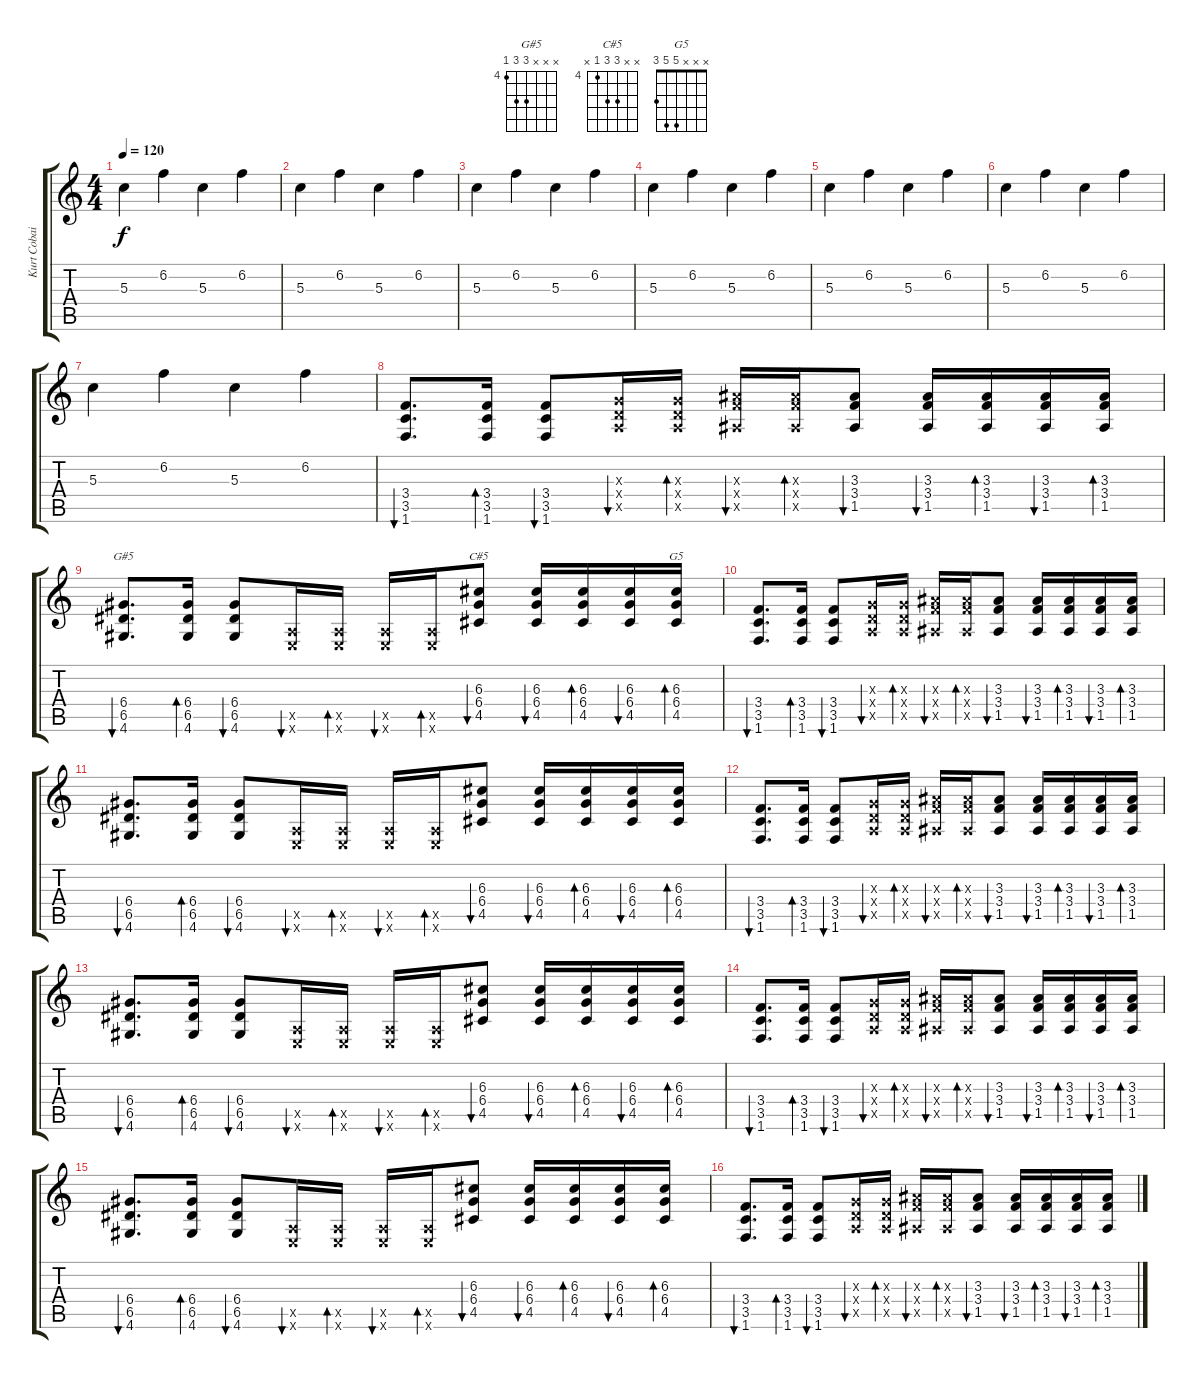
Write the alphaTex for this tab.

\track ("Kurt Cobain " "Kurt Cobai") {mute instrument electricguitarclean}
\staff {score tabs}
\tuning (E4 B3 G3 D3 A2 E2) {hide}
\chord ("G#5" x x x 6 6 4) {firstfret 4}
\chord ("C#5" x x 6 6 4 x) {firstfret 4}
\chord ("G5" x x x 5 5 3)
\ts (4 4)
\tempo 120
\clef g2
\ks c
5.3.4{dy f instrument distortionguitar} 6.2.4 5.3.4 6.2.4 |
5.3.4{instrument distortionguitar} 6.2.4 5.3.4 6.2.4 |
5.3.4{instrument distortionguitar} 6.2.4 5.3.4 6.2.4 |
5.3.4{instrument distortionguitar} 6.2.4 5.3.4 6.2.4 |
5.3.4{instrument distortionguitar} 6.2.4 5.3.4 6.2.4 |
5.3.4{instrument distortionguitar} 6.2.4 5.3.4 6.2.4 |
5.3.4{instrument distortionguitar} 6.2.4 5.3.4 6.2.4 |
(3.4 3.5 1.6).8{d bu 60 instrument distortionguitar} (3.4 3.5 1.6).16{bd 60} (3.4 3.5 1.6).8{bu 60} (0.3{x} 0.4{x} 0.5{x}).16{bu 60} (0.3{x} 0.4{x} 0.5{x}).16{bd 60} (3.3{x} 3.4{x} 1.5{x}).16{bu 60} (3.3{x} 3.4{x} 1.5{x}).16{bd 60} (3.3 3.4 1.5).8{bu 60} (3.3 3.4 1.5).16{bu 60} (3.3 3.4 1.5).16{bd 60} (3.3 3.4 1.5).16{bu 60} (3.3 3.4 1.5).16{bd 60} |
(6.4 6.5 4.6).8{d bu 60 ch "G#5"} (6.4 6.5 4.6).16{bd 60} (6.4 6.5 4.6).8{bu 60} (0.5{x} 0.6{x}).16{bu 60} (0.5{x} 0.6{x}).16{bd 60} (0.5{x} 0.6{x}).16{bu 60} (0.5{x} 0.6{x}).16{bd 60} (6.3 6.4 4.5).8{bu 60 ch "C#5"} (6.3 6.4 4.5).16{bu 60} (6.3 6.4 4.5).16{bd 60} (6.3 6.4 4.5).16{bu 60} (6.3 6.4 4.5).16{bd 60 ch "G5"} |
(3.4 3.5 1.6).8{d bu 60 instrument distortionguitar} (3.4 3.5 1.6).16{bd 60} (3.4 3.5 1.6).8{bu 60} (0.3{x} 0.4{x} 0.5{x}).16{bu 60} (0.3{x} 0.4{x} 0.5{x}).16{bd 60} (3.3{x} 3.4{x} 1.5{x}).16{bu 60} (3.3{x} 3.4{x} 1.5{x}).16{bd 60} (3.3 3.4 1.5).8{bu 60} (3.3 3.4 1.5).16{bu 60} (3.3 3.4 1.5).16{bd 60} (3.3 3.4 1.5).16{bu 60} (3.3 3.4 1.5).16{bd 60} |
(6.4 6.5 4.6).8{d bu 60} (6.4 6.5 4.6).16{bd 60} (6.4 6.5 4.6).8{bu 60} (0.5{x} 0.6{x}).16{bu 60} (0.5{x} 0.6{x}).16{bd 60} (0.5{x} 0.6{x}).16{bu 60} (0.5{x} 0.6{x}).16{bd 60} (6.3 6.4 4.5).8{bu 60} (6.3 6.4 4.5).16{bu 60} (6.3 6.4 4.5).16{bd 60} (6.3 6.4 4.5).16{bu 60} (6.3 6.4 4.5).16{bd 60} |
(3.4 3.5 1.6).8{d bu 60 instrument distortionguitar} (3.4 3.5 1.6).16{bd 60} (3.4 3.5 1.6).8{bu 60} (0.3{x} 0.4{x} 0.5{x}).16{bu 60} (0.3{x} 0.4{x} 0.5{x}).16{bd 60} (3.3{x} 3.4{x} 1.5{x}).16{bu 60} (3.3{x} 3.4{x} 1.5{x}).16{bd 60} (3.3 3.4 1.5).8{bu 60} (3.3 3.4 1.5).16{bu 60} (3.3 3.4 1.5).16{bd 60} (3.3 3.4 1.5).16{bu 60} (3.3 3.4 1.5).16{bd 60} |
(6.4 6.5 4.6).8{d bu 60} (6.4 6.5 4.6).16{bd 60} (6.4 6.5 4.6).8{bu 60} (0.5{x} 0.6{x}).16{bu 60} (0.5{x} 0.6{x}).16{bd 60} (0.5{x} 0.6{x}).16{bu 60} (0.5{x} 0.6{x}).16{bd 60} (6.3 6.4 4.5).8{bu 60} (6.3 6.4 4.5).16{bu 60} (6.3 6.4 4.5).16{bd 60} (6.3 6.4 4.5).16{bu 60} (6.3 6.4 4.5).16{bd 60} |
(3.4 3.5 1.6).8{d bu 60 instrument distortionguitar} (3.4 3.5 1.6).16{bd 60} (3.4 3.5 1.6).8{bu 60} (0.3{x} 0.4{x} 0.5{x}).16{bu 60} (0.3{x} 0.4{x} 0.5{x}).16{bd 60} (3.3{x} 3.4{x} 1.5{x}).16{bu 60} (3.3{x} 3.4{x} 1.5{x}).16{bd 60} (3.3 3.4 1.5).8{bu 60} (3.3 3.4 1.5).16{bu 60} (3.3 3.4 1.5).16{bd 60} (3.3 3.4 1.5).16{bu 60} (3.3 3.4 1.5).16{bd 60} |
(6.4 6.5 4.6).8{d bu 60} (6.4 6.5 4.6).16{bd 60} (6.4 6.5 4.6).8{bu 60} (0.5{x} 0.6{x}).16{bu 60} (0.5{x} 0.6{x}).16{bd 60} (0.5{x} 0.6{x}).16{bu 60} (0.5{x} 0.6{x}).16{bd 60} (6.3 6.4 4.5).8{bu 60} (6.3 6.4 4.5).16{bu 60} (6.3 6.4 4.5).16{bd 60} (6.3 6.4 4.5).16{bu 60} (6.3 6.4 4.5).16{bd 60} |
(3.4 3.5 1.6).8{d bu 60 instrument distortionguitar} (3.4 3.5 1.6).16{bd 60} (3.4 3.5 1.6).8{bu 60} (0.3{x} 0.4{x} 0.5{x}).16{bu 60} (0.3{x} 0.4{x} 0.5{x}).16{bd 60} (3.3{x} 3.4{x} 1.5{x}).16{bu 60} (3.3{x} 3.4{x} 1.5{x}).16{bd 60} (3.3 3.4 1.5).8{bu 60} (3.3 3.4 1.5).16{bu 60} (3.3 3.4 1.5).16{bd 60} (3.3 3.4 1.5).16{bu 60} (3.3 3.4 1.5).16{bd 60}
